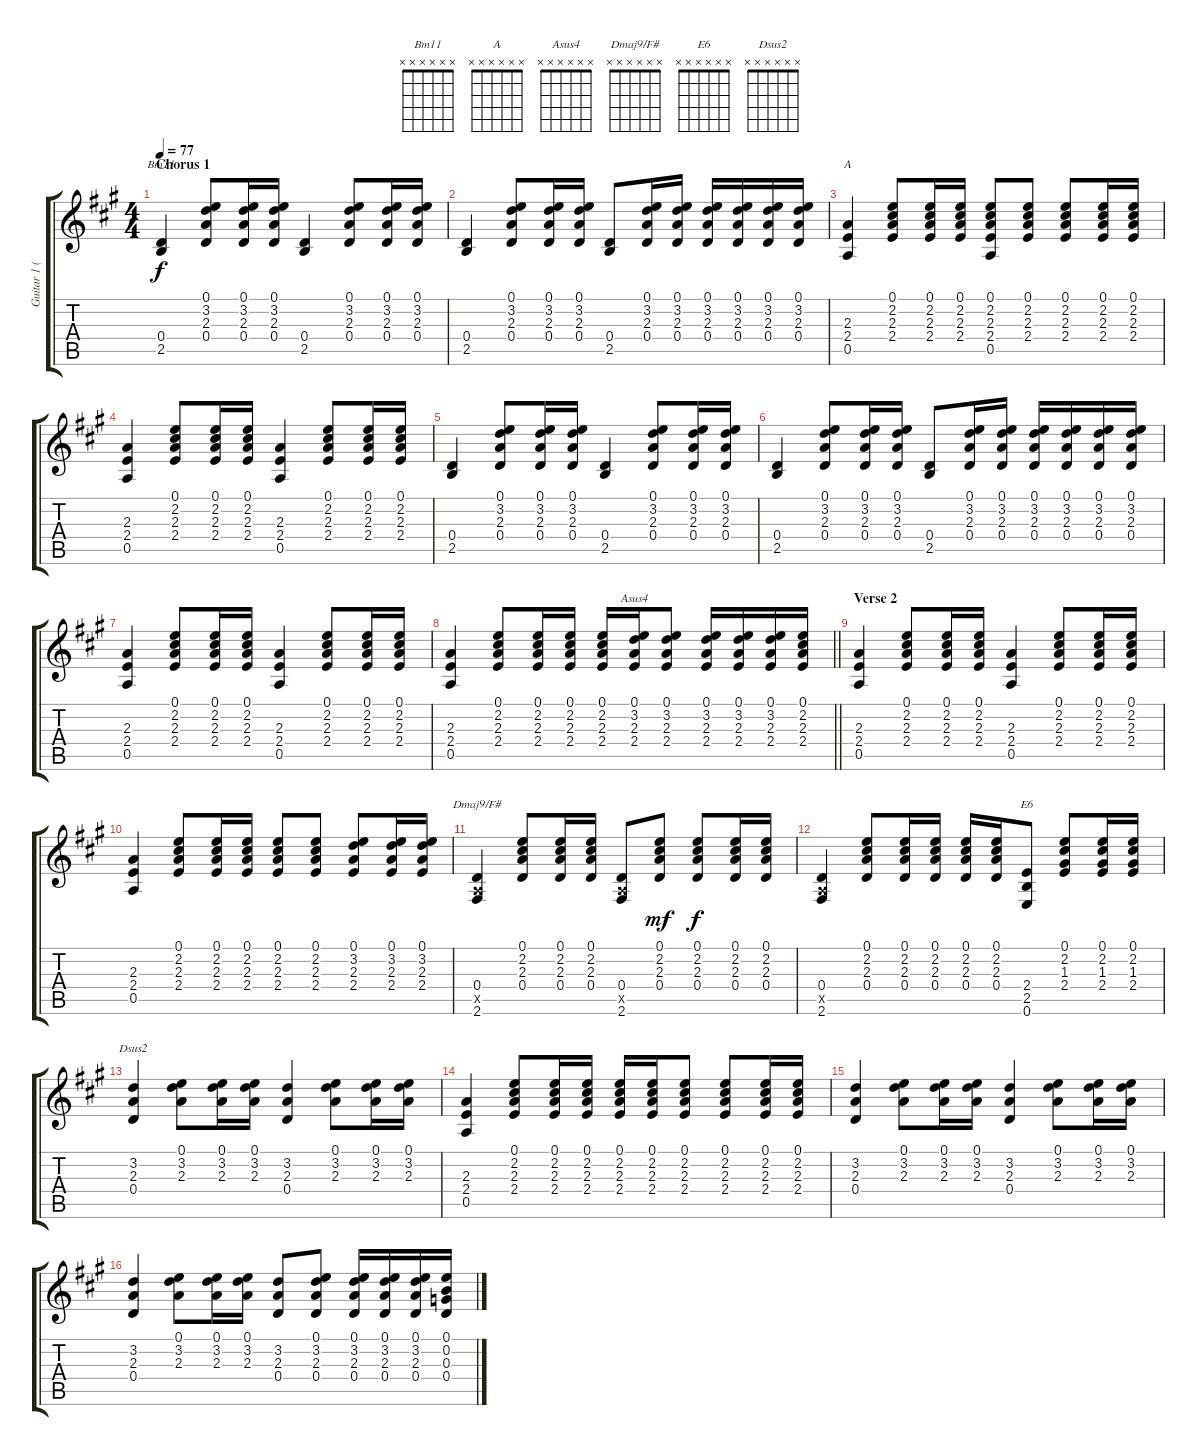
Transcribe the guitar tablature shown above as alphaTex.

\track ("Guitar 1 (Acoustic)" "Guitar 1 (") {instrument acousticguitarsteel}
\staff {score tabs}
\tuning (E4 B3 G3 D3 A2 E2) {hide}
\chord ("Bm11" x x x x x x)
\chord ("A" x x x x x x)
\chord ("Asus4" x x x x x x)
\chord ("Dmaj9/F#" x x x x x x)
\chord ("E6" x x x x x x)
\chord ("Dsus2" x x x x x x)
\ts (4 4)
\section ("" "Chorus 1")
\tempo 77
\clef g2
\ks a
(0.4 2.5).4{ch "Bm11" dy f} (0.1 3.2 2.3 0.4).8 (0.1 3.2 2.3 0.4).16 (0.1 3.2 2.3 0.4).16 (0.4 2.5).4 (0.1 3.2 2.3 0.4).8 (0.1 3.2 2.3 0.4).16 (0.1 3.2 2.3 0.4).16 |
(0.4 2.5).4 (0.1 3.2 2.3 0.4).8 (0.1 3.2 2.3 0.4).16 (0.1 3.2 2.3 0.4).16 (0.4 2.5).8 (0.1 3.2 2.3 0.4).16 (0.1 3.2 2.3 0.4).16 (0.1 3.2 2.3 0.4).16 (0.1 3.2 2.3 0.4).16 (0.1 3.2 2.3 0.4).16 (0.1 3.2 2.3 0.4).16 |
(2.3 2.4 0.5).4{ch "A"} (0.1 2.2 2.3 2.4).8 (0.1 2.2 2.3 2.4).16 (0.1 2.2 2.3 2.4).16 (0.1 2.2 2.3 2.4 0.5).8 (0.1 2.2 2.3 2.4).8 (0.1 2.2 2.3 2.4).8 (0.1 2.2 2.3 2.4).16 (0.1 2.2 2.3 2.4).16 |
(2.3 2.4 0.5).4 (0.1 2.2 2.3 2.4).8 (0.1 2.2 2.3 2.4).16 (0.1 2.2 2.3 2.4).16 (2.3 2.4 0.5).4 (0.1 2.2 2.3 2.4).8 (0.1 2.2 2.3 2.4).16 (0.1 2.2 2.3 2.4).16 |
(0.4 2.5).4 (0.1 3.2 2.3 0.4).8 (0.1 3.2 2.3 0.4).16 (0.1 3.2 2.3 0.4).16 (0.4 2.5).4 (0.1 3.2 2.3 0.4).8 (0.1 3.2 2.3 0.4).16 (0.1 3.2 2.3 0.4).16 |
(0.4 2.5).4 (0.1 3.2 2.3 0.4).8 (0.1 3.2 2.3 0.4).16 (0.1 3.2 2.3 0.4).16 (0.4 2.5).8 (0.1 3.2 2.3 0.4).16 (0.1 3.2 2.3 0.4).16 (0.1 3.2 2.3 0.4).16 (0.1 3.2 2.3 0.4).16 (0.1 3.2 2.3 0.4).16 (0.1 3.2 2.3 0.4).16 |
(2.3 2.4 0.5).4 (0.1 2.2 2.3 2.4).8 (0.1 2.2 2.3 2.4).16 (0.1 2.2 2.3 2.4).16 (2.3 2.4 0.5).4 (0.1 2.2 2.3 2.4).8 (0.1 2.2 2.3 2.4).16 (0.1 2.2 2.3 2.4).16 |
\barLineRight lightlight
(2.3 2.4 0.5).4 (0.1 2.2 2.3 2.4).8 (0.1 2.2 2.3 2.4).16 (0.1 2.2 2.3 2.4).16 (0.1 2.2 2.3 2.4).16 (0.1 3.2 2.3 2.4).16{ch "Asus4"} (0.1 3.2 2.3 2.4).8 (0.1 3.2 2.3 2.4).16 (0.1 3.2 2.3 2.4).16 (0.1 3.2 2.3 2.4).16 (0.1 2.2 2.3 2.4).16 |
\section ("" "Verse 2")
(2.3 2.4 0.5).4 (0.1 2.2 2.3 2.4).8 (0.1 2.2 2.3 2.4).16 (0.1 2.2 2.3 2.4).16 (2.3 2.4 0.5).4 (0.1 2.2 2.3 2.4).8 (0.1 2.2 2.3 2.4).16 (0.1 2.2 2.3 2.4).16 |
(2.3 2.4 0.5).4 (0.1 2.2 2.3 2.4).8 (0.1 2.2 2.3 2.4).16 (0.1 2.2 2.3 2.4).16 (0.1 2.2 2.3 2.4).8 (0.1 2.2 2.3 2.4).8 (0.1 3.2 2.3 2.4).8 (0.1 3.2 2.3 2.4).16 (0.1 3.2 2.3 2.4).16 |
(0.4 0.5{x} 2.6).4{ch "Dmaj9/F#"} (0.1 2.2 2.3 0.4).8 (0.1 2.2 2.3 0.4).16 (0.1 2.2 2.3 0.4).16 (0.4 0.5{x} 2.6).8 (0.1 2.2 2.3 0.4).8{dy mf} (0.1 2.2 2.3 0.4).8{dy f} (0.1 2.2 2.3 0.4).16 (0.1 2.2 2.3 0.4).16 |
(0.4 0.5{x} 2.6).4 (0.1 2.2 2.3 0.4).8 (0.1 2.2 2.3 0.4).16 (0.1 2.2 2.3 0.4).16 (0.1 2.2 2.3 0.4).16 (0.1 2.2 2.3 0.4).16 (2.4 2.5 0.6).8{ch "E6"} (0.1 2.2 1.3 2.4).8 (0.1 2.2 1.3 2.4).16 (0.1 2.2 1.3 2.4).16 |
(3.2 2.3 0.4).4{ch "Dsus2"} (0.1 3.2 2.3).8 (0.1 3.2 2.3).16 (0.1 3.2 2.3).16 (3.2 2.3 0.4).4 (0.1 3.2 2.3).8 (0.1 3.2 2.3).16 (0.1 3.2 2.3).16 |
(2.3 2.4 0.5).4 (0.1 2.2 2.3 2.4).8 (0.1 2.2 2.3 2.4).16 (0.1 2.2 2.3 2.4).16 (0.1 2.2 2.3 2.4).16 (0.1 2.2 2.3 2.4).16 (0.1 2.2 2.3 2.4).8 (0.1 2.2 2.3 2.4).8 (0.1 2.2 2.3 2.4).16 (0.1 2.2 2.3 2.4).16 |
(3.2 2.3 0.4).4 (0.1 3.2 2.3).8 (0.1 3.2 2.3).16 (0.1 3.2 2.3).16 (3.2 2.3 0.4).4 (0.1 3.2 2.3).8 (0.1 3.2 2.3).16 (0.1 3.2 2.3).16 |
(3.2 2.3 0.4).4 (0.1 3.2 2.3).8 (0.1 3.2 2.3).16 (0.1 3.2 2.3).16 (3.2 2.3 0.4).8 (0.1 3.2 2.3 0.4).8 (0.1 3.2 2.3 0.4).16 (0.1 3.2 2.3 0.4).16 (0.1 3.2 2.3 0.4).16 (0.1 0.2 0.3 0.4).16
